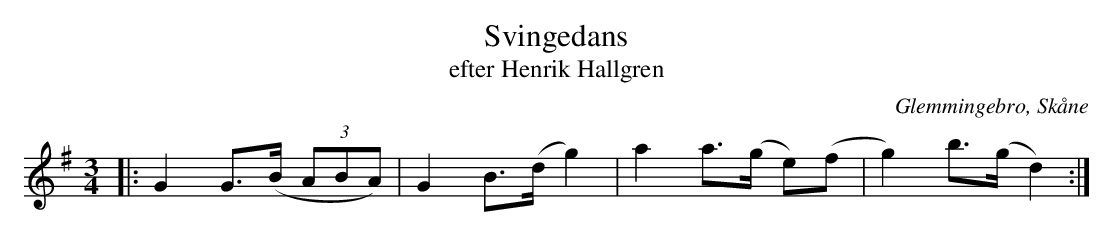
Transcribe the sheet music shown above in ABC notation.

X:1
T:Svingedans
T:efter Henrik Hallgren
O:Glemmingebro, Skåne
M:3/4
L:1/8
K:G
|: G2 G>(B (3ABA) | G2 B>(d g2) | a2 a>(g e)(f | g2) b>(g d2):|
